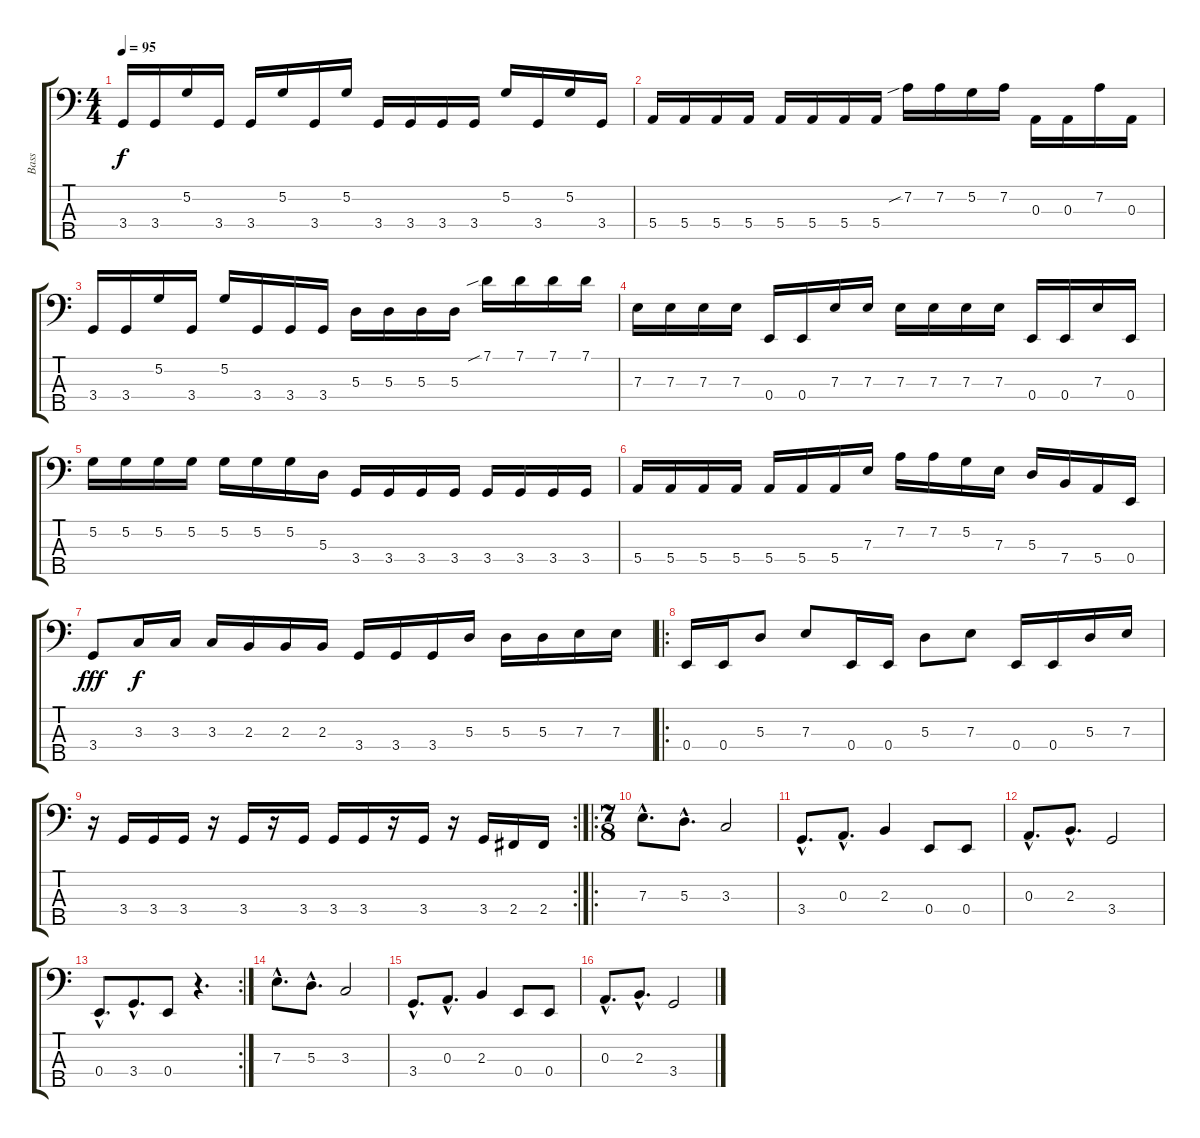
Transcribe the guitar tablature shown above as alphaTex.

\track ("Bass" "Bass") {instrument electricbassfinger}
\staff {score tabs}
\tuning (G2 D2 A1 E1 B0) {hide}
\ts (4 4)
\tempo 95
\clef f4
\ks c
3.4.16{dy f} 3.4.16 5.2.16 3.4.16 3.4.16 5.2.16 3.4.16 5.2.16 3.4.16 3.4.16 3.4.16 3.4.16 5.2.16 3.4.16 5.2.16 3.4.16 |
5.4.16 5.4.16 5.4.16 5.4.16 5.4.16 5.4.16 5.4.16 5.4.16 7.2{sib}.16 7.2.16 5.2.16 7.2.16 0.3.16 0.3.16 7.2.16 0.3.16 |
3.4.16 3.4.16 5.2.16 3.4.16 5.2.16 3.4.16 3.4.16 3.4.16 5.3.16 5.3.16 5.3.16 5.3.16 7.1{sib}.16 7.1.16 7.1.16 7.1.16 |
7.3.16 7.3.16 7.3.16 7.3.16 0.4.16 0.4.16 7.3.16 7.3.16 7.3.16 7.3.16 7.3.16 7.3.16 0.4.16 0.4.16 7.3.16 0.4.16 |
5.2.16 5.2.16 5.2.16 5.2.16 5.2.16 5.2.16 5.2.16 5.3.16 3.4.16 3.4.16 3.4.16 3.4.16 3.4.16 3.4.16 3.4.16 3.4.16 |
5.4.16 5.4.16 5.4.16 5.4.16 5.4.16 5.4.16 5.4.16 7.3.16 7.2.16 7.2.16 5.2.16 7.3.16 5.3.16 7.4.16 5.4.16 0.4.16 |
3.4.8{dy fff} 3.3.16{dy f} 3.3.16 3.3.16 2.3.16 2.3.16 2.3.16 3.4.16 3.4.16 3.4.16 5.3.16 5.3.16 5.3.16 7.3.16 7.3.16 |
\ro
0.4.16 0.4.16 5.3.8 7.3.8 0.4.16 0.4.16 5.3.8 7.3.8 0.4.16 0.4.16 5.3.16 7.3.16 |
\rc 2
r.16 3.4.16 3.4.16 3.4.16 r.16 3.4.16 r.16 3.4.16 3.4.16 3.4.16 r.16 3.4.16 r.16 3.4.16 2.4.16 2.4.16 |
\ro
\ts (7 8)
7.3{hac}.8{d} 5.3{hac}.8{d} 3.3.2 |
3.4{hac}.8{d} 0.3{hac}.8{d} 2.3.4 0.4.8 0.4.8 |
0.3{hac}.8{d} 2.3{hac}.8{d} 3.4.2 |
\rc 2
0.4{hac}.8{d} 3.4{hac}.8{d} 0.4.8 r.4{d} |
7.3{hac}.8{d} 5.3{hac}.8{d} 3.3.2 |
3.4{hac}.8{d} 0.3{hac}.8{d} 2.3.4 0.4.8 0.4.8 |
0.3{hac}.8{d} 2.3{hac}.8{d} 3.4.2
